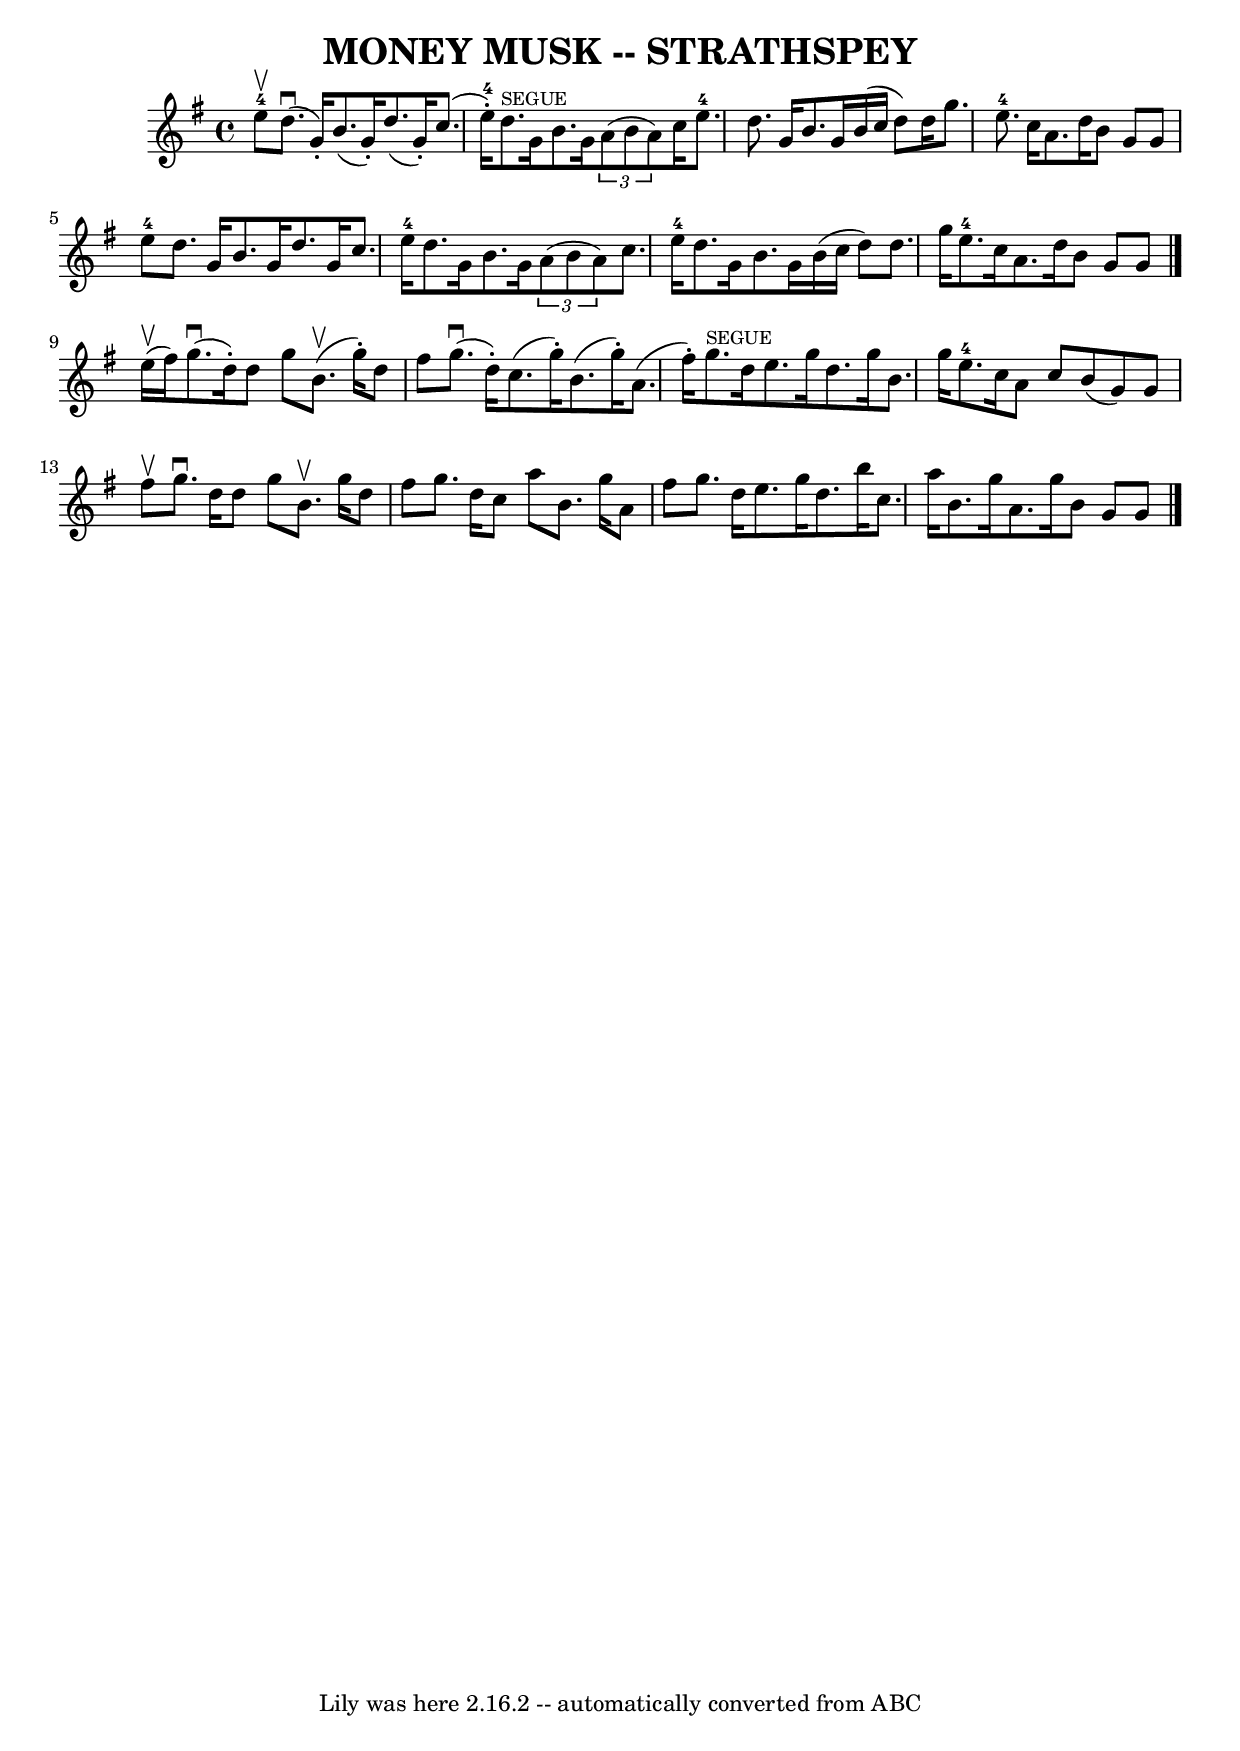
\version "2.16.2"
\include "Mammoth.ily"
\header {
  %% book = "Ryan's Mammoth Collection of Fiddle Tunes"
  crossRefNumber = "1"
  footnotes = ""
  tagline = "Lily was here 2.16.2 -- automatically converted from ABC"
  title = "MONEY MUSK -- STRATHSPEY"

}
voicedefault =  {


  \override Staff.TimeSignature #'style = #'C
  \time 4/4 
  \key a \dorian
  e''8-4^\upbow       |
  d''8. 
  (^\downbow g'16 -.) b'8. (g'16 -.) d''8. (g'16 -.) c''8. (
  e''16-4-.)   |
  d''8.^\segue g'16 b'8. g'16    
  \times 2/3 { a'8 (b'8 a'8) 
	     } c''16 e''8.-4       |
  
  d''8. g'16 b'8. g'16 b'16 (c''16 d''8) d''16 g''8.    
  |
  e''8.-4 c''16 a'8. d''16 b'8 g'8 g'8 e''8 
  -4   |
  |
  d''8. g'16 b'8. g'16 d''8. g'16   
  c''8. e''16-4   |
  d''8. g'16 b'8. g'16    \times 2/3 { 
    a'8 (b'8 a'8) 
  } c''8. e''16-4       |
  d''8. g'16 
  b'8. g'16 b'16 (c''16 d''8) d''8. g''16    |
  
  e''8.-4 c''16 a'8. d''16 b'8 g'8 g'8    \bar "|."       
  e''16 (^\upbow fis''16)       |
  g''8. (^\downbow d''16 -.)  
  d''8 g''8 b'8. (^\upbow g''16 -.) d''8 fis''8    |
  
  g''8. (^\downbow d''16 -.) c''8. (g''16 -.) b'8. (g''16 -.)   
  a'8. (fis''16 -.)       |
  g''8.^\segue d''16 e''8.    
  g''16 d''8. g''16 b'8. g''16    |
  e''8.-4 c''16    
  a'8 c''8 b'8 (g'8) g'8 fis''8^\upbow   |
  |
  
  g''8.^\downbow d''16 d''8 g''8 b'8.^\upbow g''16 d''8    
  fis''8    |
  g''8. d''16 c''8 a''8 b'8. g''16 a'8    
  fis''8        |
  g''8. d''16 e''8. g''16 d''8. b''16    
  c''8. a''16    |
  b'8. g''16 a'8. g''16 b'8 g'8    
  g'8    \bar "|."   

}

\score{
  <<

    \context Staff="default"
    {
      \voicedefault 
      
    }

  >>
  \layout {
    
  }
  \midi {
  }

}
